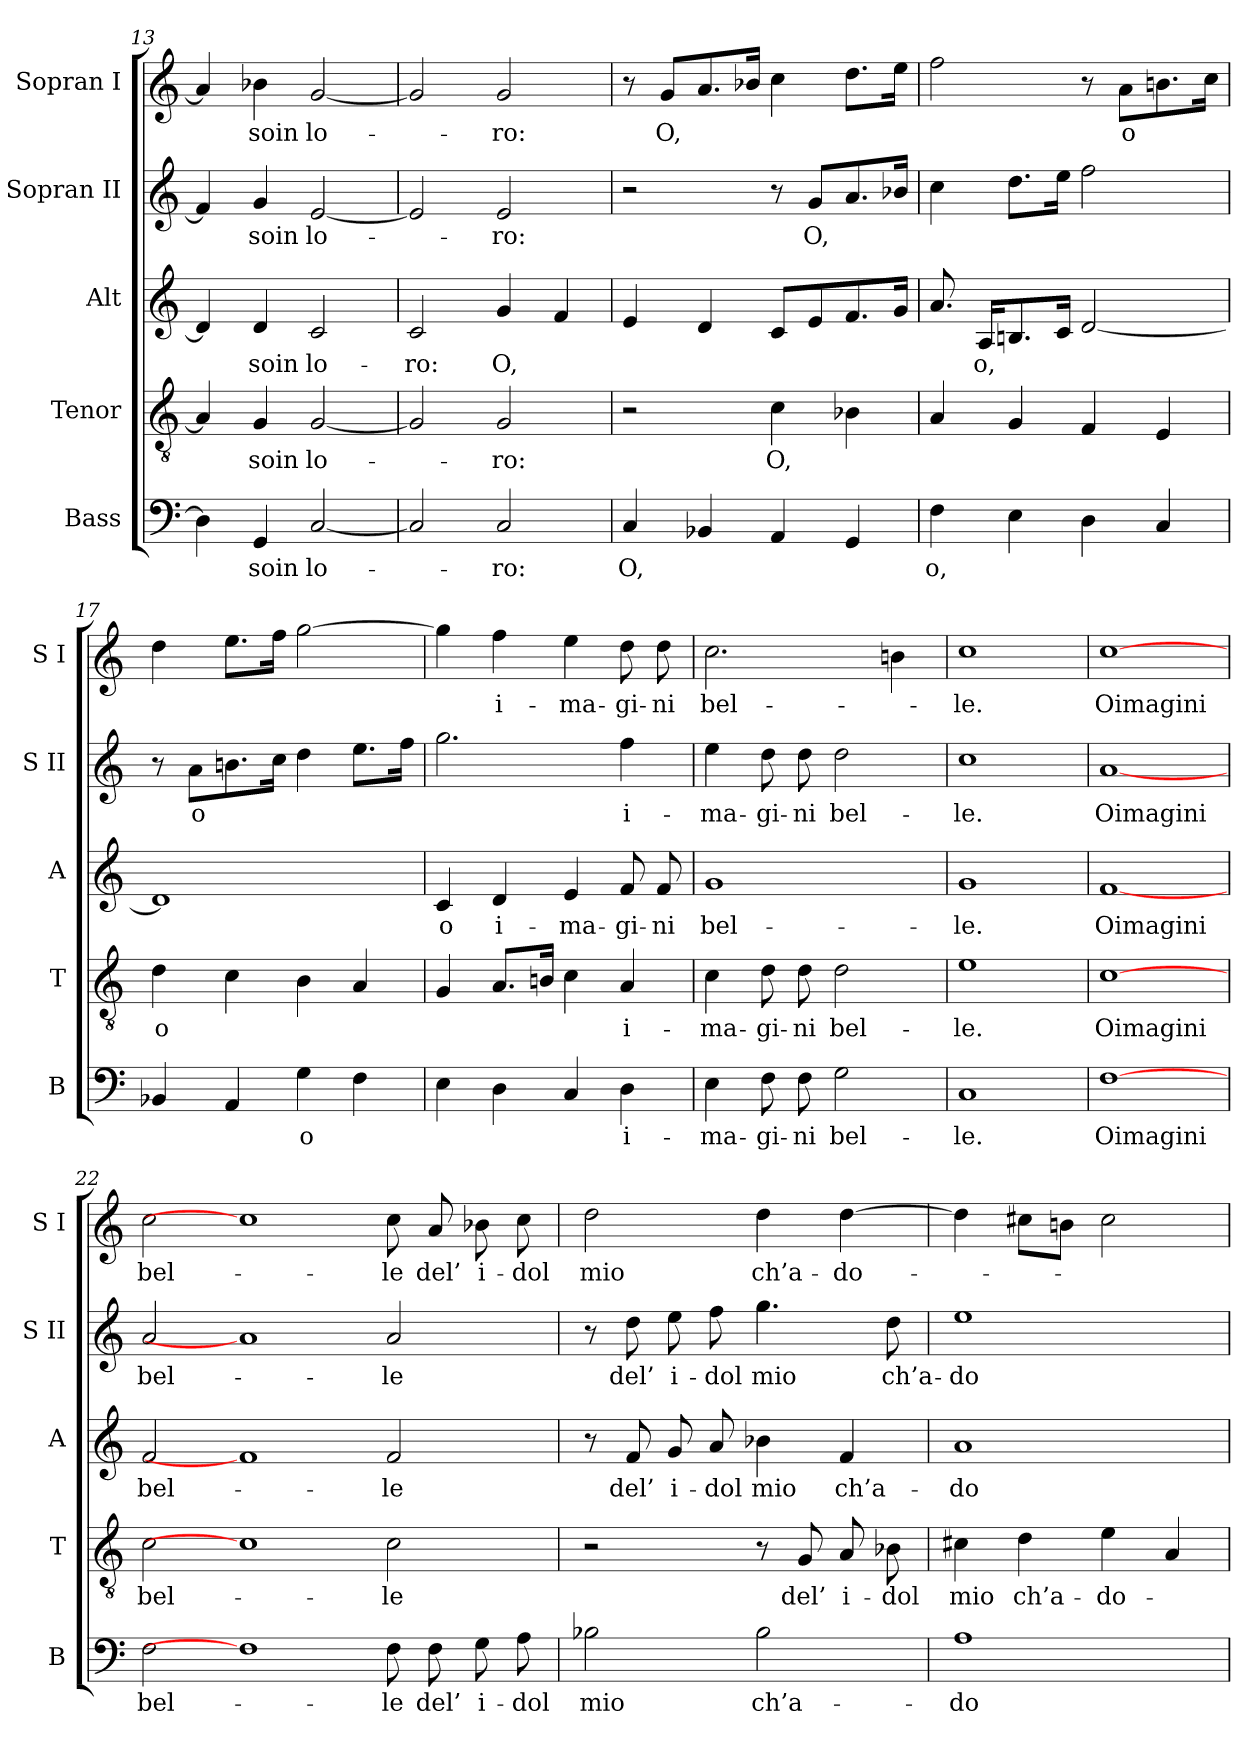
**kern	**text	**kern	**text	**kern	**text	**kern	**text	**kern	**text
*part5	*part5	*part4	*part4	*part3	*part3	*part2	*part2	*part1	*part1
*staff5	*staff5	*staff4	*staff4	*staff3	*staff3	*staff2	*staff2	*staff1	*staff1
*I"Bass	*	*I"Tenor	*	*I"Alt	*	*I"Sopran II	*	*I"Sopran I	*
*I'B	*	*I'T	*	*I'A	*	*I'S II	*	*I'S I	*
*clefF4	*	*clefGv2	*	*clefG2	*	*clefG2	*	*clefG2	*
*k[]	*	*k[]	*	*k[]	*	*k[]	*	*k[]	*
*C:	*	*C:	*	*C:	*	*C:	*	*C:	*
=13	=13	=13	=13	=13	=13	=13	=13	=13	=13
4D\]	.	4A/]	.	4d/]	.	4f#/]	.	4a/]	.
4GG/	soin	4G/	soin	4d/	soin	4g/	soin	4b-X\	soin
[2C/	lo-	[2G/	lo-	2c/	lo-	[2e/	lo-	[2g/	lo-
=14	=14	=14	=14	=14	=14	=14	=14	=14	=14
2C/]	.	2G/]	.	2c/	-ro:	2e/]	.	2g/]	.
2C/	-ro:	2G/	-ro:	4g/	O,	2e/	-ro:	2g/	-ro:
.	.	.	.	4f/	.	.	.	.	.
=15	=15	=15	=15	=15	=15	=15	=15	=15	=15
4C/	O,	2r	.	4e/	.	2r	.	8r	.
.	.	.	.	.	.	.	.	8g/L	O,
4BB-X/	.	.	.	4d/	.	.	.	8.a/	.
.	.	.	.	.	.	.	.	16b-X/Jk	.
4AA/	.	4c\	O,	8c/L	.	8r	.	4cc\	.
.	.	.	.	8e/	.	8g/L	O,	.	.
4GG/	.	4B-X\	.	8.f/	.	8.a/	.	8.dd\L	.
.	.	.	.	16g/Jk	.	16b-X/Jk	.	16ee\Jk	.
!!LO:LB:g=z
=16	=16	=16	=16	=16	=16	=16	=16	=16	=16
4F\	o,	4A/	.	8.a/	.	4cc\	.	2ff\	.
.	.	.	.	16A/KL	o,	.	.	.	.
4E\	.	4G/	.	8.Bn/	.	8.dd\L	.	.	.
.	.	.	.	16c/Jk	.	16ee\Jk	.	.	.
4D\	.	4F/	.	[2d/	.	2ff\	.	8r	.
.	.	.	.	.	.	.	.	8a\L	o
4C/	.	4E/	.	.	.	.	.	8.bn\	.
.	.	.	.	.	.	.	.	16cc\Jk	.
=17	=17	=17	=17	=17	=17	=17	=17	=17	=17
4BB-X/	.	4d\	o	1d]	.	8r	.	4dd\	.
.	.	.	.	.	.	8a\L	o	.	.
4AA/	.	4c\	.	.	.	8.bn\	.	8.ee\L	.
.	.	.	.	.	.	16cc\Jk	.	16ff\Jk	.
4G\	o	4B\	.	.	.	4dd\	.	[2gg\	.
4F\	.	4A/	.	.	.	8.ee\L	.	.	.
.	.	.	.	.	.	16ff\Jk	.	.	.
=18	=18	=18	=18	=18	=18	=18	=18	=18	=18
4E\	.	4G/	.	4c/	o	2.gg\	.	4gg\]	.
4D\	.	8.A/L	.	4d/	i-	.	.	4ff\	i-
.	.	16Bn/Jk	.	.	.	.	.	.	.
4C/	.	4c\	.	4e/	-ma-	.	.	4ee\	-ma-
4D\	i-	4A/	i-	8f/	-gi-	4ff\	i-	8dd\	-gi-
.	.	.	.	8f/	-ni	.	.	8dd\	-ni
=19	=19	=19	=19	=19	=19	=19	=19	=19	=19
4E\	-ma-	4c\	-ma-	1g	bel-	4ee\	-ma-	2.cc\	bel-
8F\	-gi-	8d\	-gi-	.	.	8dd\	-gi-	.	.
8F\	-ni	8d\	-ni	.	.	8dd\	-ni	.	.
2G\	bel-	2d\	bel-	.	.	2dd\	bel-	.	.
.	.	.	.	.	.	.	.	4bn\	.
=20	=20	=20	=20	=20	=20	=20	=20	=20	=20
1C	-le.	1e	-le.	1g	-le.	1cc	-le.	1cc	-le.
=21	=21	=21	=21	=21	=21	=21	=21	=21	=21
[1F	Oimagini	[1c	Oimagini	[1f	Oimagini	[1a	Oimagini	[1cc	Oimagini
!!LO:PB:g=z
=22	=22	=22	=22	=22	=22	=22	=22	=22	=22
2F\	bel-	2c\	bel-	2f/	bel-	2a/	bel-	2cc\	bel-
1F]	.	1c]	.	1f]	.	1a]	.	1cc]	.
8F\	-le	2c\	-le	2f/	-le	2a/	-le	8cc\	-le
8F\	del’	.	.	.	.	.	.	8a/	del’
8G\	i-	.	.	.	.	.	.	8b-X\	i-
8A\	-dol	.	.	.	.	.	.	8cc\	-dol
=23	=23	=23	=23	=23	=23	=23	=23	=23	=23
2B-X\	mio	2r	.	8r	.	8r	.	2dd\	mio
.	.	.	.	8f/	del’	8dd\	del’	.	.
.	.	.	.	8g/	i-	8ee\	i-	.	.
.	.	.	.	8a/	-dol	8ff\	-dol	.	.
2B-\	ch’a-	8r	.	4b-X\	mio	4.gg\	mio	4dd\	ch’a-
.	.	8G/	del’	.	.	.	.	.	.
.	.	8A/	i-	4f/	ch’a-	.	.	[4dd\	-do-
.	.	8B-X\	-dol	.	.	8dd\	ch’a-	.	.
=24	=24	=24	=24	=24	=24	=24	=24	=24	=24
1A	-do-	4c#X\	mio	1a	-do-	1ee	-do-	4dd\]	.
.	.	4d\	ch’a-	.	.	.	.	8cc#X\L	.
.	.	.	.	.	.	.	.	8bn\J	.
.	.	4e\	-do-	.	.	.	.	2cc#\	.
.	.	4A/	.	.	.	.	.	.	.
=	=	=	=	=	=	=	=	=	=
*-	*-	*-	*-	*-	*-	*-	*-	*-	*-
